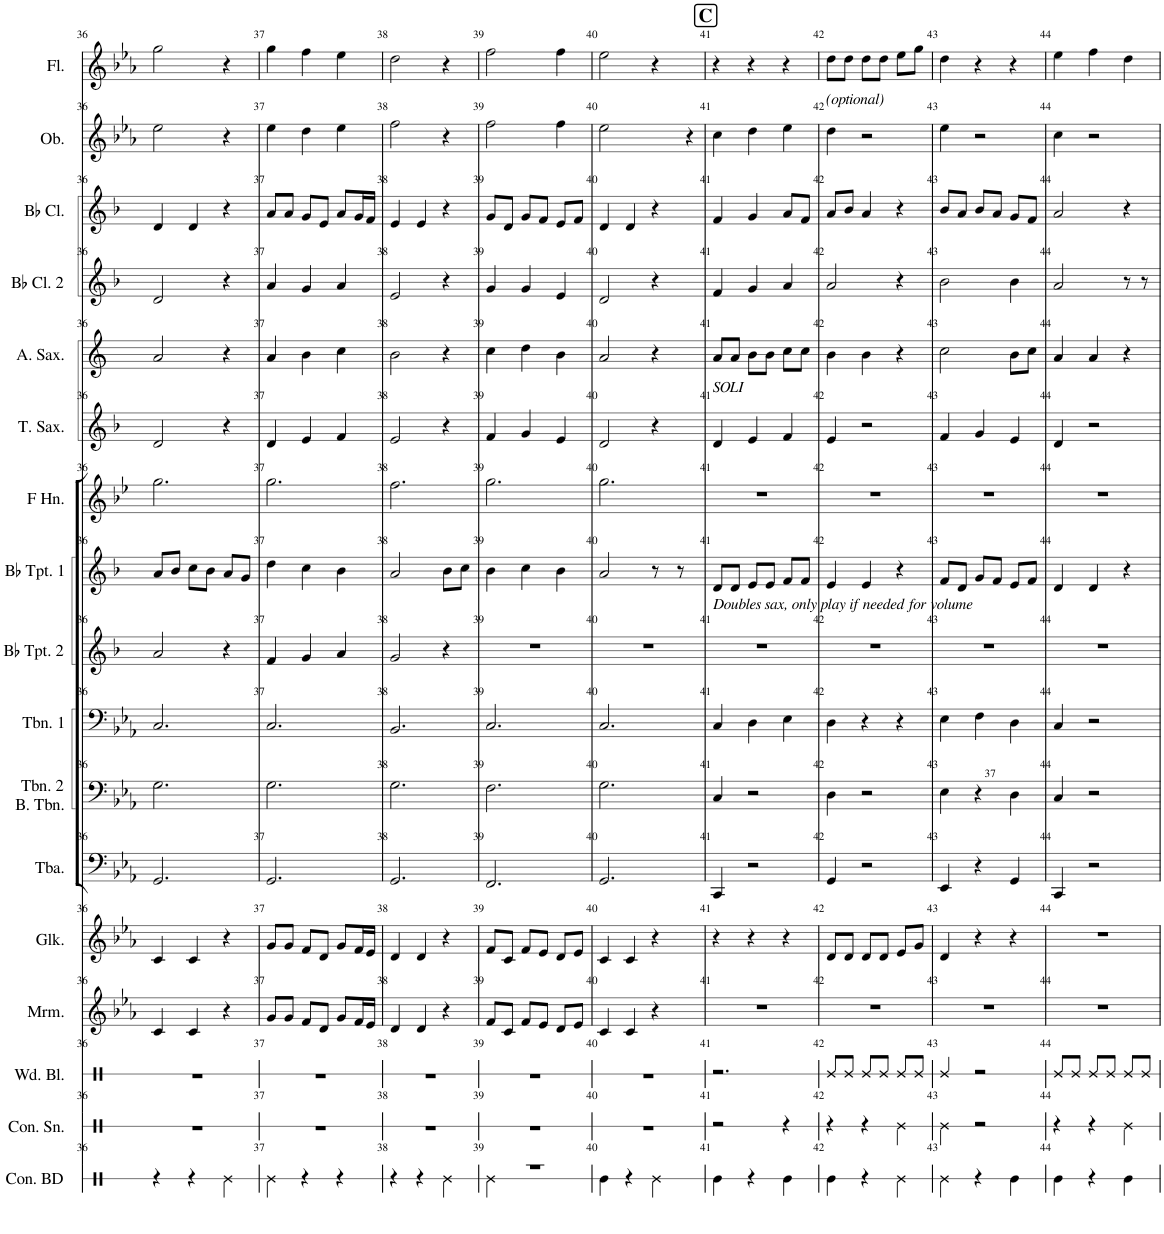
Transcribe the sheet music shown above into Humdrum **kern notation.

**kern	**kern	**kern	**kern	**kern	**kern	**kern	**kern	**kern	**kern	**kern	**kern	**kern	**kern	**kern	**kern	**kern
*part17	*part16	*part15	*part14	*part13	*part12	*part11	*part10	*part9	*part8	*part7	*part6	*part5	*part4	*part3	*part2	*part1
*staff17	*staff16	*staff15	*staff14	*staff13	*staff12	*staff11	*staff10	*staff9	*staff8	*staff7	*staff6	*staff5	*staff4	*staff3	*staff2	*staff1
*I"Concert Bass Drum	*I"Concert Snare Drum	*I"Wood Blocks	*I"Marimba	*I"Glockenspiel	*I"Tuba	*I"Trombone 2 Bass Trombone	*I"Trombone 1	*I"Bb Trumpet 2	*I"Bb Trumpet 1	*I"Horn in F	*I"Tenor Saxophone	*I"Alto Saxophone	*I"Bb Clarinet 2	*I"Bb Clarinet 1	*I"Oboe	*I"Flute
*I'Con. BD	*I'Con. Sn.	*I'Wd. Bl.	*I'Mrm.	*I'Glk.	*I'Tba.	*I'Tbn. 2 B. Tbn.	*I'Tbn. 1	*I'Bb Tpt. 2	*I'Bb Tpt. 1	*	*I'T. Sax.	*I'A. Sax.	*I'Bb Cl. 2	*I'Bb Cl.	*I'Ob.	*I'Fl.
!!LO:PB:g=z
*clefX	*clefX	*clefX	*clefG2	*clefG2	*clefF4	*clefF4	*clefF4	*clefG2	*clefG2	*clefG2	*clefG2	*clefG2	*clefG2	*clefG2	*clefG2	*clefG2
*	*	*	*	*Trd-14c-24	*	*	*	*Trd1c2	*Trd1c2	*Trd4c7	*Trd8c14	*Trd5c9	*Trd1c2	*Trd1c2	*	*
*k[b-e-a-]	*k[b-e-a-]	*k[b-e-a-]	*k[b-e-a-]	*k[b-e-a-]	*k[b-e-a-]	*k[b-e-a-]	*k[b-e-a-]	*k[b-]	*k[b-]	*k[b-e-]	*k[b-]	*k[]	*k[b-]	*k[b-]	*k[b-e-a-]	*k[b-e-a-]
*M3/4	*M3/4	*M3/4	*M3/4	*M3/4	*M3/4	*M3/4	*M3/4	*M3/4	*M3/4	*M3/4	*M3/4	*M3/4	*M3/4	*M3/4	*M3/4	*M3/4
=36	=36	=36	=36	=36	=36	=36	=36	=36	=36	=36	=36	=36	=36	=36	=36	=36
4r	2.r	2.r	4c/	4c/	2.GG/	2.G\	2.C/	2a/	8a/L	2.gg\	2d/	2a/	2d/	4d/	2ee-\	2gg\
.	.	.	.	.	.	.	.	.	8b-/J	.	.	.	.	.	.	.
4r	.	.	4c/	4c/	.	.	.	.	8cc\L	.	.	.	.	4d/	.	.
.	.	.	.	.	.	.	.	.	8b-\J	.	.	.	.	.	.	.
4Re\	.	.	4r	4r	.	.	.	4r	8a/L	.	4r	4r	4r	4r	4r	4r
.	.	.	.	.	.	.	.	.	8g/J	.	.	.	.	.	.	.
=37	=37	=37	=37	=37	=37	=37	=37	=37	=37	=37	=37	=37	=37	=37	=37	=37
4Re\	2.r	2.r	8g/L	8g/L	2.GG/	2.G\	2.C/	4f/	4dd\	2.gg\	4d/	4a/	4a/	8a/L	4ee-\	4gg\
.	.	.	8g/J	8g/J	.	.	.	.	.	.	.	.	.	8a/J	.	.
4r	.	.	8f/L	8f/L	.	.	.	4g/	4cc\	.	4e/	4b\	4g/	8g/L	4dd\	4ff\
.	.	.	8d/J	8d/J	.	.	.	.	.	.	.	.	.	8e/J	.	.
4r	.	.	8g/L	8g/L	.	.	.	4a/	4b-\	.	4f/	4cc\	4a/	8a/L	4ee-\	4ee-\
.	.	.	16f/L	16f/L	.	.	.	.	.	.	.	.	.	16g/L	.	.
.	.	.	16e-/JJ	16e-/JJ	.	.	.	.	.	.	.	.	.	16f/JJ	.	.
=38	=38	=38	=38	=38	=38	=38	=38	=38	=38	=38	=38	=38	=38	=38	=38	=38
4r	2.r	2.r	4d/	4d/	2.GG/	2.G\	2.BB-/	2g/	2a/	2.ff\	2e/	2b\	2e/	4e/	2ff\	2dd\
4r	.	.	4d/	4d/	.	.	.	.	.	.	.	.	.	4e/	.	.
4Re\	.	.	4r	4r	.	.	.	4r	8b-\L	.	4r	4r	4r	4r	4r	4r
.	.	.	.	.	.	.	.	.	8cc\J	.	.	.	.	.	.	.
=39	=39	=39	=39	=39	=39	=39	=39	=39	=39	=39	=39	=39	=39	=39	=39	=39
*^	*	*	*	*	*	*	*	*	*	*	*	*	*	*	*	*
2.r	4Re\	2.r	2.r	8f/L	8f/L	2.FF/	2.F\	2.C/	2.r	4b-\	2.gg\	4f/	4cc\	4g/	8g/L	2ff\	2ff\
.	.	.	.	8c/J	8c/J	.	.	.	.	.	.	.	.	.	8d/J	.	.
.	2ryy	.	.	8f/L	8f/L	.	.	.	.	4cc\	.	4g/	4dd\	4g/	8g/L	.	.
.	.	.	.	8e-/J	8e-/J	.	.	.	.	.	.	.	.	.	8f/J	.	.
.	.	.	.	8d/L	8d/L	.	.	.	.	4b-\	.	4e/	4b\	4e/	8e/L	4ff\	4ff\
.	.	.	.	8e-/J	8e-/J	.	.	.	.	.	.	.	.	.	8f/J	.	.
*v	*v	*	*	*	*	*	*	*	*	*	*	*	*	*	*	*	*
=40	=40	=40	=40	=40	=40	=40	=40	=40	=40	=40	=40	=40	=40	=40	=40	=40
4Re\	2.r	2.r	4c/	4c/	2.GG/	2.G\	2.C/	2.r	2a/	2.gg\	2d/	2a/	2d/	4d/	2ee-\	2ee-\
4r	.	.	4c/	4c/	.	.	.	.	.	.	.	.	.	4d/	.	.
4Re\	.	.	4r	4r	.	.	.	.	8r	.	4r	4r	4r	4r	4r	4r
.	.	.	.	.	.	.	.	.	8r	.	.	.	.	.	.	.
!!LO:REH:place=s1:a:B:cj:fs=14:t=C
=41	=41	=41	=41	=41	=41	=41	=41	=41	=41	=41	=41	=41	=41	=41	=41	=41
!	!	!	!	!	!	!	!	!	!	!	!	!LO:TX:b:i:t=SOLI	!	!	!	!
!	!	!	!	!	!	!	!	!	!LO:TX:b:i:t=Doubles sax, only play if needed for volume	!	!	!	!	!	!	!
4Re\	2r	2.r	2.r	4r	4CC/	4C/	4C/	2.r	8d/L	2.r	4d/	8a/L	4f/	4f/	4cc\	4r
.	.	.	.	.	.	.	.	.	8d/J	.	.	8a/J	.	.	.	.
4r	.	.	.	4r	2r	2r	4D\	.	8e/L	.	4e/	8b\L	4g/	4g/	4dd\	4r
.	.	.	.	.	.	.	.	.	8e/J	.	.	8b\J	.	.	.	.
4Re\	4r	.	.	4r	.	.	4E-\	.	8f/L	.	4f/	8cc\L	4a/	8a/L	4ee-\	4r
.	.	.	.	.	.	.	.	.	8f/J	.	.	8cc\J	.	8f/J	.	.
=42	=42	=42	=42	=42	=42	=42	=42	=42	=42	=42	=42	=42	=42	=42	=42	=42
!	!	!	!	!	!	!	!	!	!	!	!	!	!	!	!	!LO:TX:b:i:t=(optional)
4Re\	4r	8Re/L	2.r	8d/L	4GG/	4D\	4D\	2.r	4e/	2.r	4e/	4b\	2a/	8a/L	4dd\	8dd\L
.	.	8Re/J	.	8d/J	.	.	.	.	.	.	.	.	.	8b-/J	.	8dd\J
4r	4r	8Re/L	.	8d/L	2r	2r	4r	.	4e/	.	2r	4b\	.	4a/	2r	8dd\L
.	.	8Re/J	.	8d/J	.	.	.	.	.	.	.	.	.	.	.	8dd\J
4Re\	4Re\	8Re/L	.	8e-/L	.	.	4r	.	4r	.	.	4r	4r	4r	.	8ee-\L
.	.	8Re/J	.	8g/J	.	.	.	.	.	.	.	.	.	.	.	8gg\J
=43	=43	=43	=43	=43	=43	=43	=43	=43	=43	=43	=43	=43	=43	=43	=43	=43
4Re\	4Re\	4Re/	2.r	4d/	4EE-/	4E-\	4E-\	2.r	8f/L	2.r	4f/	2cc\	2b-\	8b-/L	4ee-\	4dd\
.	.	.	.	.	.	.	.	.	8d/J	.	.	.	.	8a/J	.	.
4r	2r	2r	.	4r	4r	4r	4F\	.	8g/L	.	4g/	.	.	8b-/L	2r	4r
.	.	.	.	.	.	.	.	.	8f/J	.	.	.	.	8a/J	.	.
4Re\	.	.	.	4r	4GG/	4D\	4D\	.	8e/L	.	4e/	8b\L	4b-\	8g/L	.	4r
.	.	.	.	.	.	.	.	.	8f/J	.	.	8cc\J	.	8f/J	.	.
=44	=44	=44	=44	=44	=44	=44	=44	=44	=44	=44	=44	=44	=44	=44	=44	=44
4Re\	4r	8Re/L	2.r	2.r	4CC/	4C/	4C/	2.r	4d/	2.r	4d/	4a/	2a/	2a/	4cc\	4ee-\
.	.	8Re/J	.	.	.	.	.	.	.	.	.	.	.	.	.	.
4r	4r	8Re/L	.	.	2r	2r	2r	.	4d/	.	2r	4a/	.	.	2r	4ff\
.	.	8Re/J	.	.	.	.	.	.	.	.	.	.	.	.	.	.
4Re\	4Re\	8Re/L	.	.	.	.	.	.	4r	.	.	4r	8r	4r	.	4dd\
.	.	8Re/J	.	.	.	.	.	.	.	.	.	.	8r	.	.	.
=	=	=	=	=	=	=	=	=	=	=	=	=	=	=	=	=
*-	*-	*-	*-	*-	*-	*-	*-	*-	*-	*-	*-	*-	*-	*-	*-	*-
